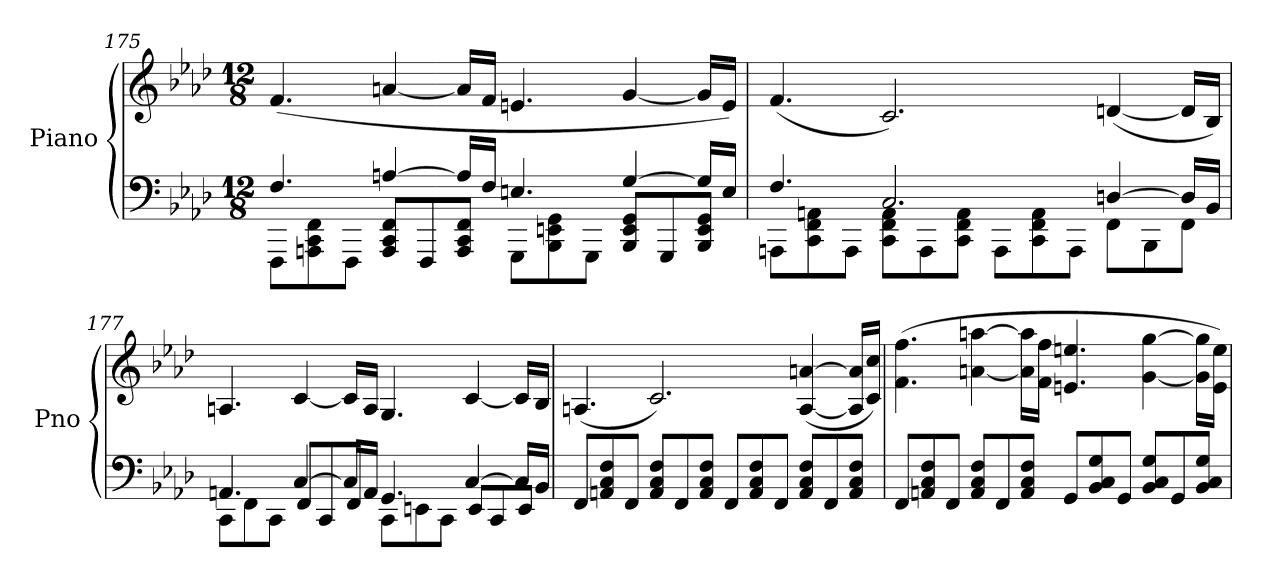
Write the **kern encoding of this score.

**kern	**kern	**dynam
*part1	*part1	*part1
*staff2	*staff1	*staff1/2
*I"Piano	*	*
*I'Pno	*	*
!!LO:LB:g=z
*clefF4	*clefG2	*
*k[b-e-a-d-]	*k[b-e-a-d-]	*
*M12/8	*M12/8	*
=175	=175	=175
*^	*	*
4.F/	8FFF\L	(>4.f/	.
.	8AAAn\ 8CC\ 8FF\	.	.
.	8FFF\J	.	.
[4An/	8AAA/ 8CC/ 8FF/L	[4an/	.
.	8FFF/	.	.
16A/LL]	8AAA/ 8CC/ 8FF/J	16a/LL]	.
16F/JJ	.	16f/JJ	.
4.En/	8GGG\L	4.en/	.
.	8BBB-\ 8EEn\ 8GG\	.	.
.	8GGG\J	.	.
[4G/	8BBB-/ 8EE/ 8GG/L	[4g/	.
.	8GGG/	.	.
16G/LL]	8BBB-/ 8EE/ 8GG/J	16g/LL]	.
16E/JJ	.	16e/JJ)	.
=176	=176	=176	=176
4.F/	8AAAn\L	(>4.f/	.
.	8CC\ 8FF\ 8AAn\	.	.
.	8AAA\J	.	.
2.C/	8CC\ 8FF\ 8AA\L	2.c/)	.
.	8AAA\	.	.
.	8CC\ 8FF\ 8AA\J	.	.
.	8AAA\L	.	.
.	8CC\ 8FF\ 8AA\	.	.
.	8AAA\J	.	.
[4Dn/	8FF\L	(>[4dn/	.
.	8BBB-\	.	.
16D/LL]	8FF\J	16d/LL]	.
16BB-/JJ	.	16B-/JJ)	.
!!LO:LB:g=z
=177	=177	=177	=177
4.AAn/	8CC\L	4.An/	.
.	8FF\	.	.
.	8CC\J	.	.
[4C/	8FF/L	[4c/	.
.	8CC/	.	.
16C/LL]	8FF/J	16c/LL]	.
16AA/JJ	.	16A/JJ	.
4.GG/	8CC\L	4.G/	.
.	8EEn\	.	.
.	8CC\J	.	.
[4C/	8EE/L	[4c/	.
.	8CC/	.	.
16C/LL]	8EE/J	16c/LL]	.
16BB-/JJ	.	16B-/JJ	.
*v	*v	*	*
=178	=178	=178
8FF/L	(>4.An/	.
8AAn/ 8C/ 8F/	.	.
8FF/J	.	.
!	!	!LO:DY:b
8AA/ 8C/ 8F/L	2.c/)	other-dynamics
8FF/	.	.
8AA/ 8C/ 8F/J	.	.
8FF/L	.	.
8AA/ 8C/ 8F/	.	.
8FF/J	.	.
8AA/ 8C/ 8F/L	(>[4A/ [4an/	.
8FF/	.	.
8AA/ 8C/ 8F/J	16A/] 16a/]LL	.
.	16c/ 16cc/JJ)	.
!!LO:PB:g=z
=179	=179	=179
8FF/L	(4.f\ 4.ff\	.
8AAn/ 8C/ 8F/	.	.
8FF/J	.	.
8AA/ 8C/ 8F/L	[4an\ [4aan\	.
8FF/	.	.
8AA/ 8C/ 8F/J	16a\] 16aa\]LL	.
.	16f\ 16ff\JJ	.
8GG/L	4.en/ 4.een/	.
8BB-/ 8C/ 8G/	.	.
8GG/J	.	.
8BB-/ 8C/ 8G/L	[4g\ [4gg\	.
8GG/	.	.
8BB-/ 8C/ 8G/J	16g\] 16gg\]LL	.
.	16e\ 16ee\JJ)	.
=	=	=
*-	*-	*-
